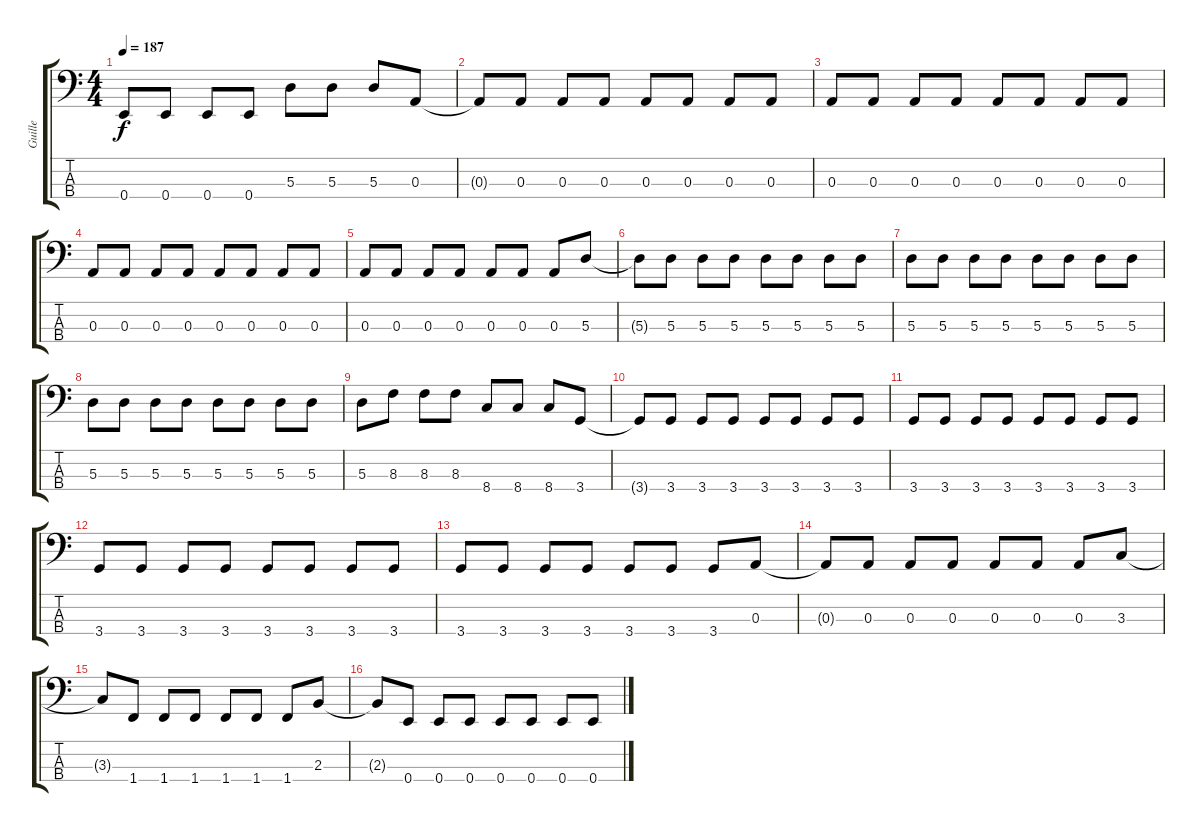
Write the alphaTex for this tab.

\track ("Guille" "Guille") {instrument electricbasspick}
\staff {score tabs}
\tuning (G2 D2 A1 E1) {hide}
\ts (4 4)
\tempo 187
\clef f4
\ks c
0.4{t}.8{dy f} 0.4.8 0.4.8 0.4.8 5.3.8 5.3.8 5.3.8 0.3.8 |
0.3{t}.8 0.3.8 0.3.8 0.3.8 0.3.8 0.3.8 0.3.8 0.3.8 |
0.3.8 0.3.8 0.3.8 0.3.8 0.3.8 0.3.8 0.3.8 0.3.8 |
0.3.8 0.3.8 0.3.8 0.3.8 0.3.8 0.3.8 0.3.8 0.3.8 |
0.3.8 0.3.8 0.3.8 0.3.8 0.3.8 0.3.8 0.3.8 5.3.8 |
5.3{t}.8 5.3.8 5.3.8 5.3.8 5.3.8 5.3.8 5.3.8 5.3.8 |
5.3.8 5.3.8 5.3.8 5.3.8 5.3.8 5.3.8 5.3.8 5.3.8 |
5.3.8 5.3.8 5.3.8 5.3.8 5.3.8 5.3.8 5.3.8 5.3.8 |
5.3.8 8.3.8 8.3.8 8.3.8 8.4.8 8.4.8 8.4.8 3.4.8 |
3.4{t}.8 3.4.8 3.4.8 3.4.8 3.4.8 3.4.8 3.4.8 3.4.8 |
3.4.8 3.4.8 3.4.8 3.4.8 3.4.8 3.4.8 3.4.8 3.4.8 |
3.4.8 3.4.8 3.4.8 3.4.8 3.4.8 3.4.8 3.4.8 3.4.8 |
3.4.8 3.4.8 3.4.8 3.4.8 3.4.8 3.4.8 3.4.8 0.3.8 |
0.3{t}.8 0.3.8 0.3.8 0.3.8 0.3.8 0.3.8 0.3.8 3.3.8 |
3.3{t}.8 1.4.8 1.4.8 1.4.8 1.4.8 1.4.8 1.4.8 2.3.8 |
2.3{t}.8 0.4.8 0.4.8 0.4.8 0.4.8 0.4.8 0.4.8 0.4.8
